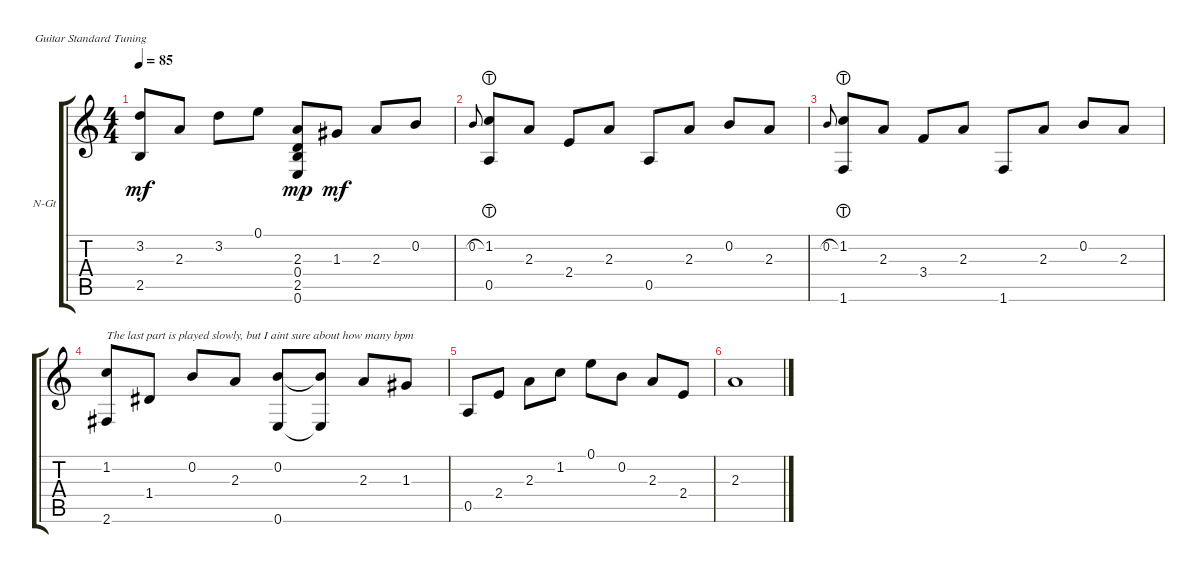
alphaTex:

\defaultSystemsLayout 4
\bracketExtendMode groupsimilarinstruments
\firstSystemTrackNameOrientation horizontal
\otherSystemsTrackNameOrientation horizontal
\track ("Eric clapton" "N-Gt") {instrument acousticguitarsteel}
\staff {score tabs}
\tuning (E4 B3 G3 D3 A2 E2)
\ts (4 4)
\tempo 85
\clef g2
\ks c
(2.5 3.2).8{dy mf} 2.3.8 3.2.8 0.1.8 (0.6 2.5 0.4 2.3).8{dy mp} 1.3.8{dy mf} 2.3.8 0.2.8 |
0.2.8{gr onbeat} (1.2{lht} 0.5).8 2.3.8 2.4.8 2.3.8 0.5.8 2.3.8 0.2.8 2.3.8 |
0.2.8{gr onbeat} (1.2{lht} 1.6).8 2.3.8 3.4.8 2.3.8 1.6.8 2.3.8 0.2.8 2.3.8 |
(2.6 1.2).8{txt "The last part is played slowly, but I aint sure about how many bpm"} 1.4.8 0.2.8 2.3.8 (0.6 0.2).8 (0.6{t} 0.2{t}).8 2.3.8 1.3.8 |
0.5.8 2.4.8 2.3.8 1.2.8 0.1.8 0.2.8 2.3.8 2.4.8 |
2.3.1
